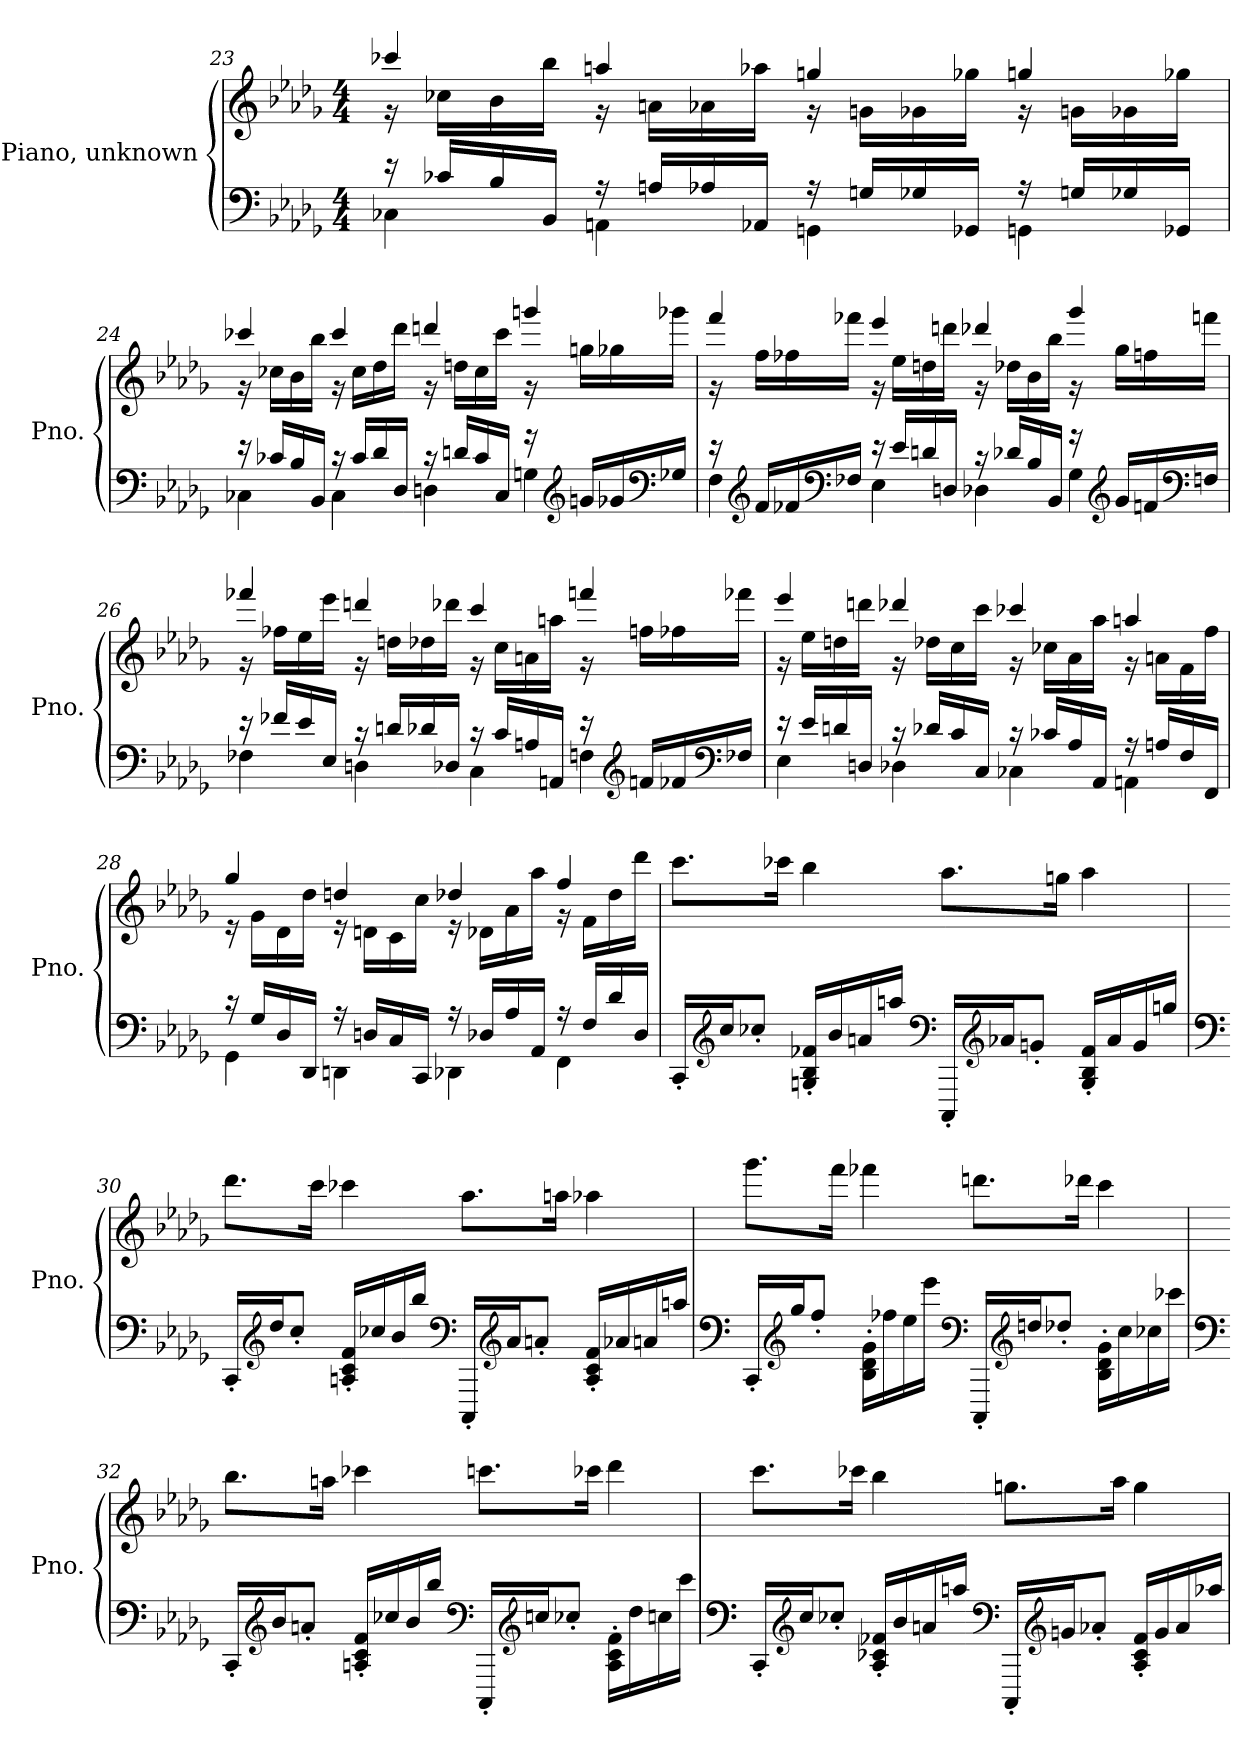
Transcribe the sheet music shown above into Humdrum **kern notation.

**kern	**kern
*part1	*part1
*staff2	*staff1
*I"Piano, unknown	*
*I'Pno.	*
!!LO:LB:g=z
*clefF4	*clefG2
*k[b-e-a-d-g-]	*k[b-e-a-d-g-]
*M4/4	*M4/4
=23	=23
*^	*^
16r	4C-X\	4ccc-X/	16r
16c-X/LL	.	.	16cc-X\LL
16B-/	.	.	16b-\
16BB-/JJ	.	.	16bb-\JJ
16r	4AAn\	4aan/	16r
16An/LL	.	.	16an\LL
16A-X/	.	.	16a-X\
16AA-X/JJ	.	.	16aa-X\JJ
16r	4GGn\	4ggn/	16r
16Gn/LL	.	.	16gn\LL
16G-X/	.	.	16g-X\
16GG-X/JJ	.	.	16gg-X\JJ
16r	4GGn\	4ggn/	16r
16Gn/LL	.	.	16gn\LL
16G-X/	.	.	16g-X\
16GG-X/JJ	.	.	16gg-X\JJ
!!LO:PB:g=z	!!
=24	=24	=24	=24
16r	4C-X\	4ccc-X/	16r
16c-X/LL	.	.	16cc-X\LL
16B-/	.	.	16b-\
16BB-/JJ	.	.	16bb-\JJ
16r	4C-\	4ccc-/	16r
16c-/LL	.	.	16cc-\LL
16d-/	.	.	16dd-\
16D-/JJ	.	.	16ddd-\JJ
16r	4Dn\	4dddn/	16r
16dn/LL	.	.	16ddn\LL
16c-/	.	.	16cc-\
16C-/JJ	.	.	16ccc-\JJ
16r	4Gn\	4gggn/	16r
*clefG2	*	*	*
16gn/LL	.	.	16ggn\LL
16g-X/	.	.	16gg-X\
*clefF4	*	*	*
16G-X/JJ	.	.	16ggg-X\JJ
!!LO:LB:g=z	!!
=25	=25	=25	=25
16r	4F\	4fff/	16r
*clefG2	*	*	*
16f/LL	.	.	16ff\LL
16f-X/	.	.	16ff-X\
*clefF4	*	*	*
16F-X/JJ	.	.	16fff-X\JJ
16r	4E-\	4eee-/	16r
16e-/LL	.	.	16ee-\LL
16dn/	.	.	16ddn\
16Dn/JJ	.	.	16dddn\JJ
16r	4D-X\	4ddd-X/	16r
16d-X/LL	.	.	16dd-X\LL
16B-/	.	.	16b-\
16BB-/JJ	.	.	16bb-\JJ
16r	4G-\	4ggg-/	16r
*clefG2	*	*	*
16g-/LL	.	.	16gg-\LL
16fn/	.	.	16ffn\
*clefF4	*	*	*
16Fn/JJ	.	.	16fffn\JJ
!!LO:LB:g=z	!!
=26	=26	=26	=26
16r	4F-X\	4fff-X/	16r
16f-X/LL	.	.	16ff-X\LL
16e-/	.	.	16ee-\
16E-/JJ	.	.	16eee-\JJ
16r	4Dn\	4dddn/	16r
16dn/LL	.	.	16ddn\LL
16d-X/	.	.	16dd-X\
16D-X/JJ	.	.	16ddd-X\JJ
16r	4C\	4ccc/	16r
16c/LL	.	.	16cc\LL
16An/	.	.	16an\
16AAn/JJ	.	.	16aan\JJ
16r	4Fn\	4fffn/	16r
*clefG2	*	*	*
16fn/LL	.	.	16ffn\LL
16f-X/	.	.	16ff-X\
*clefF4	*	*	*
16F-X/JJ	.	.	16fff-X\JJ
!!LO:LB:g=z	!!
=27	=27	=27	=27
16r	4E-\	4eee-/	16r
16e-/LL	.	.	16ee-\LL
16dn/	.	.	16ddn\
16Dn/JJ	.	.	16dddn\JJ
16r	4D-X\	4ddd-X/	16r
16d-X/LL	.	.	16dd-X\LL
16c/	.	.	16cc\
16C/JJ	.	.	16ccc\JJ
16r	4C-X\	4ccc-X/	16r
16c-X/LL	.	.	16cc-X\LL
16A-/	.	.	16a-\
16AA-/JJ	.	.	16aa-\JJ
16r	4AAn\	4aan/	16r
16An/LL	.	.	16an\LL
16F/	.	.	16f\
16FF/JJ	.	.	16ff\JJ
=28	=28	=28	=28
16r	4GG-\	4gg-/	16r
16G-/LL	.	.	16g-\LL
16D-/	.	.	16d-\
16DD-/JJ	.	.	16dd-\JJ
16r	4DDn\	4ddn/	16r
16Dn/LL	.	.	16dn\LL
16C/	.	.	16c\
16CC/JJ	.	.	16cc\JJ
16r	4DD-X\	4dd-X/	16r
16D-X/LL	.	.	16d-X\LL
16A-/	.	.	16a-\
16AA-/JJ	.	.	16aa-\JJ
16r	4FF\	4ff/	16r
16F/LL	.	.	16f\LL
16d-/	.	.	16dd-\
16D-/JJ	.	.	16ddd-\JJ
*v	*v	*	*
*	*v	*v
!!LO:LB:g=z
=29	=29
16CC'/LL	8.ccc\L
*clefG2	*
16cc/J	.
8cc-X'/J	.
.	16ccc-X\Jk
16Gn/' 16B-/' 16f-X/'LL	4bb-\
16b-/	.
16an/	.
16aan/JJ	.
*clefF4	*
16CCC'/LL	8.aa-\L
*clefG2	*
16a-X/J	.
8gn'/J	.
.	16ggn\Jk
16G/' 16B-/' 16f-/'LL	4aa-\
16a-/	.
16g/	.
16ggn/JJ	.
!!LO:LB:g=z
=30	=30
*clefF4	*
16CC'/LL	8.ddd-\L
*clefG2	*
16dd-/J	.
8cc'/J	.
.	16ccc\Jk
16An/' 16c/' 16f/'LL	4ccc-X\
16cc-X/	.
16b-/	.
16bb-/JJ	.
*clefF4	*
16CCC'/LL	8.aa-\L
*clefG2	*
16a-/J	.
8an'/J	.
.	16aan\Jk
16A/' 16c/' 16f/'LL	4aa-X\
16a-X/	.
16an/	.
16aan/JJ	.
!!LO:PB:g=z
=31	=31
*clefF4	*
16CC'/LL	8.ggg-\L
*clefG2	*
16gg-/J	.
8ff'/J	.
.	16fff\Jk
16B-\' 16d-\' 16g-\'LL	4fff-X\
16ff-X\	.
16ee-\	.
16eee-\JJ	.
*clefF4	*
16CCC'/LL	8.dddn\L
*clefG2	*
16ddn/J	.
8dd-X'/J	.
.	16ddd-X\Jk
16B-\' 16d-\' 16g-\'LL	4ccc\
16cc\	.
16cc-X\	.
16ccc-X\JJ	.
!!LO:LB:g=z
=32	=32
*clefF4	*
16CC'/LL	8.bb-\L
*clefG2	*
16b-/J	.
8an'/J	.
.	16aan\Jk
16An/' 16c/' 16f/'LL	4ccc-X\
16cc-X/	.
16b-/	.
16bb-/JJ	.
*clefF4	*
16CCC'/LL	8.cccn\L
*clefG2	*
16ccn/J	.
8cc-X'/J	.
.	16ccc-X\Jk
16A\' 16c\' 16f\'LL	4ddd-\
16dd-\	.
16ccn\	.
16ccc\JJ	.
!!LO:LB:g=z
=33	=33
*clefF4	*
16CC'/LL	8.ccc\L
*clefG2	*
16cc/J	.
8cc-X'/J	.
.	16ccc-X\Jk
16A-/' 16c-X/' 16f-X/'LL	4bb-\
16b-/	.
16an/	.
16aan/JJ	.
*clefF4	*
16CCC'/LL	8.ggn\L
*clefG2	*
16gn/J	.
8a-X'/J	.
.	16aa-\Jk
16A-/' 16c-/' 16f-/'LL	4gg\
16g/	.
16a-/	.
16aa-X/JJ	.
=	=
*-	*-
